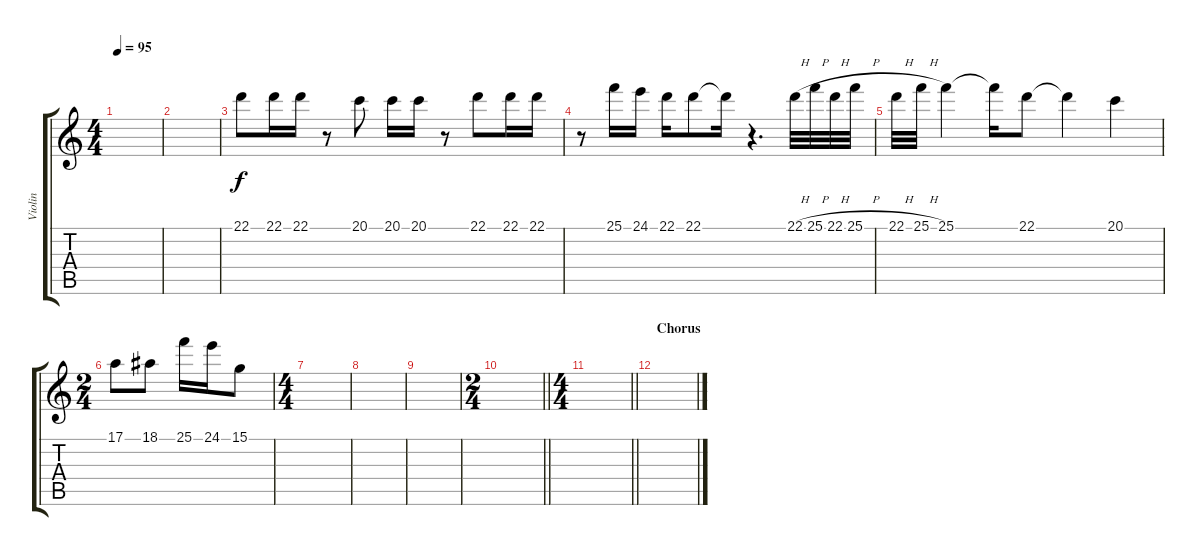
\track ("Violin" "Violin") {instrument viola}
\staff {score tabs}
\tuning (E4 B3 G3 D3 A2 E2) {hide}
\ts (4 4)
\tempo 95
\clef g2
\ks c
|
|
22.1.8 22.1.16 22.1.16 r.8 20.1.8 20.1.16 20.1.16 r.8 22.1.8 22.1.16 22.1.16 |
r.8 25.1.16 24.1.16 22.1.16 22.1.8 22.1{t}.16 r.4{d} 22.1{h}.32 25.1{h}.32 22.1{h}.32 25.1{h}.32 |
22.1{h}.32 25.1{h}.32 25.1.4 25.1{t}.16 22.1.8 22.1{t}.4 20.1.4 |
\ts (2 4)
17.1.8 18.1.8 25.1.16 24.1.16 15.1.8 |
\ts (4 4)
|
|
|
\ts (2 4)
\barLineRight lightlight
|
\ts (4 4)
\barLineRight lightlight
|
\section ("" "Chorus")
